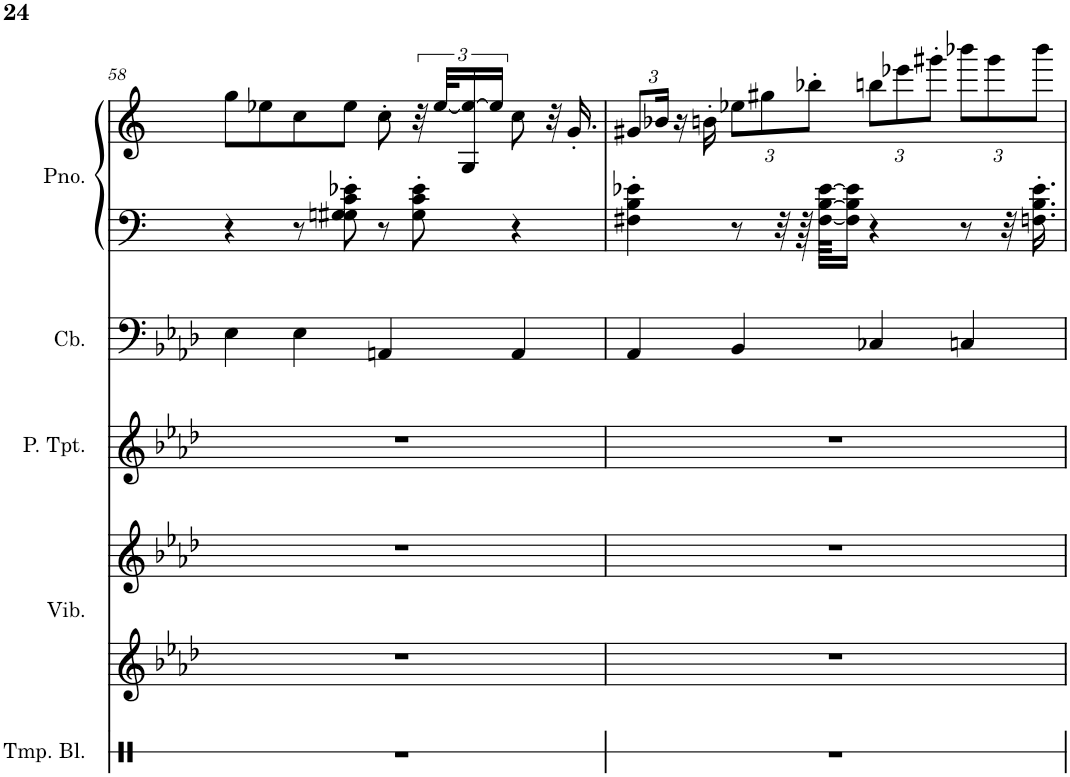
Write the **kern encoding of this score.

**kern	**kern	**kern	**kern	**kern	**kern	**kern
*part5	*part4	*part4	*part3	*part2	*part1	*part1
*staff7	*staff6	*staff5	*staff4	*staff3	*staff2	*staff1
*I"Temple Blocks	*I"Vibraphone	*	*I"Piccolo Trumpet	*I"Contrabass	*I"Piano, untitled	*
*I'Tmp. Bl.	*I'Vib.	*	*I'P. Tpt.	*I'Cb.	*I'Pno.	*
!!LO:PB:g=z
*clefX	*clefG2	*clefG2	*clefG2	*clefF4	*clefF4	*clefG2
*	*	*	*Trd-6c-10	*Trd7c12	*	*
*k[]	*k[b-e-a-d-]	*k[b-e-a-d-]	*k[b-e-a-d-]	*k[b-e-a-d-]	*k[b-e-a-d-]	*k[b-e-a-d-]
*M4/4	*M4/4	*M4/4	*M4/4	*M4/4	*M4/4	*M4/4
=58	=58	=58	=58	=58	=58	=58
1r	1r	1r	1r	4E-\	4r	8gg\L
.	.	.	.	.	.	8ee-X\
.	.	.	.	4E-\	8r	8cc\
.	.	.	.	.	8Gn\' 8G#X\' 8c\' 8e-X\'	8ee-\J
.	.	.	.	4AAn/	8r	8cc'\
.	.	.	.	.	8G#\' 8c\' 8e-\'	48r
.	.	.	.	.	.	[48ee-/KLL
.	.	.	.	.	.	24G/ 24ee-/_
.	.	.	.	.	.	24ee-/JJ]
.	.	.	.	4AA/	4r	8cc\
.	.	.	.	.	.	32r
.	.	.	.	.	.	16.g'/
=59	=59	=59	=59	=59	=59	=59
*	*	*	*	*	*	*Xbrackettup
1r	1r	1r	1r	4AA-/	4F#X\' 4B\' 4e-X\'	12g#X/L
.	.	.	.	.	.	24b-X/Jk
.	.	.	.	.	.	16r
.	.	.	.	.	.	16bn'\
.	.	.	.	4BB-/	8r	12ee-X\L
.	.	.	.	.	.	12gg#X\
.	.	.	.	.	32r	.
.	.	.	.	.	64r	.
.	.	.	.	.	.	12bb-X'\J
.	.	.	.	.	[64F#\ [64B\ [64e-\KKLL	.
.	.	.	.	.	16F#\] 16B\] 16e-\]JJ	.
.	.	.	.	4C-X/	4r	12bbn\L
.	.	.	.	.	.	12eee-X\
.	.	.	.	.	.	12ggg#X'\J
.	.	.	.	4Cn/	8r	12bbb-X\L
.	.	.	.	.	.	12ggg#\
.	.	.	.	.	32r	.
.	.	.	.	.	16.Fn\' 16.B\' 16.e-\'	.
.	.	.	.	.	.	12bbb-\J
=	=	=	=	=	=	=
*-	*-	*-	*-	*-	*-	*-
